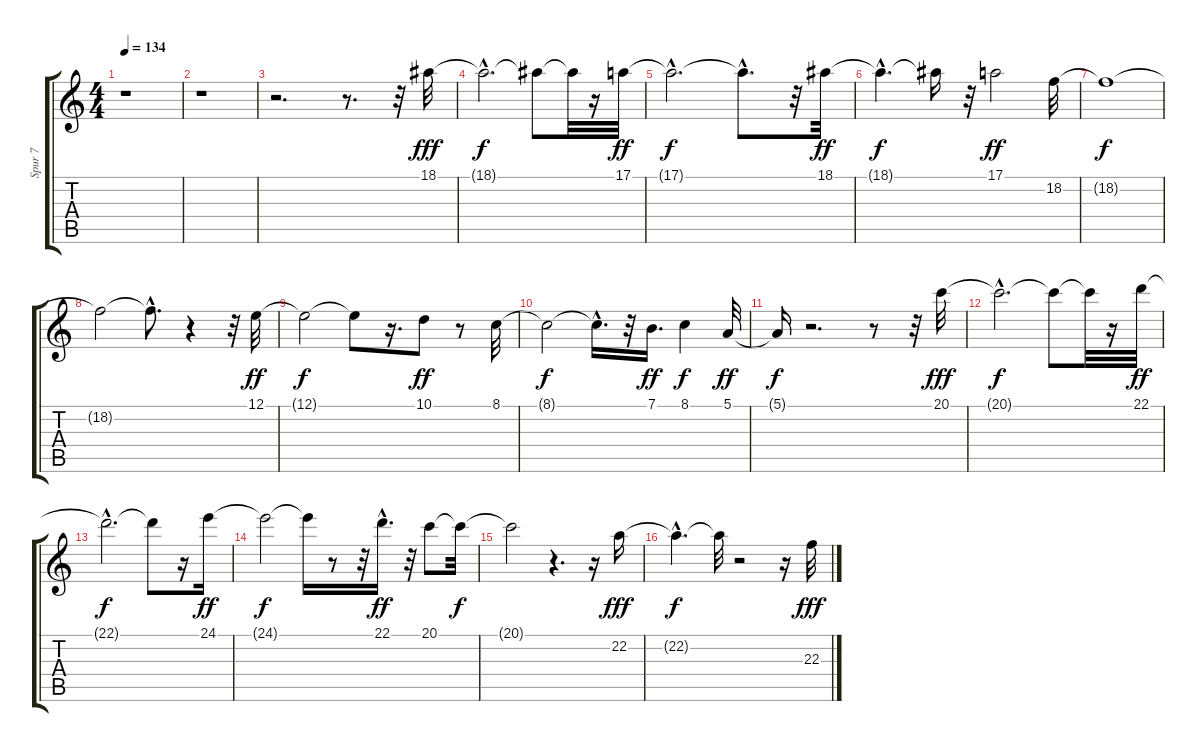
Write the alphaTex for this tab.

\track ("Spur 7" "Spur 7") {instrument synthstrings2}
\staff {score tabs}
\tuning (E4 B3 G3 D3 A2 E2) {hide}
\ts (4 4)
\tempo 134
\clef g2
\ks c
r.1{dy f} |
r.1 |
r.2{d} r.8{d} r.32 18.1.32{dy fff} |
18.1{hac t}.2{d dy f} 18.1{t}.8 18.1{t}.32 r.16 17.1.32{dy ff} |
17.1{hac t}.2{d dy f} 17.1{hac t}.8{d} r.32 18.1.32{dy ff} |
18.1{hac t}.4{d dy f} 18.1{t}.16 r.32 17.1.2{dy ff} 18.2.32 |
18.2{t}.1{dy f} |
18.2{t}.2 18.2{hac t}.8{d} r.4 r.32 12.1.32{dy ff} |
12.1{t}.2{dy f} 12.1{t}.8 r.16{d} 10.1.8{dy ff} r.8 8.1.32 |
8.1{t}.2{dy f} 8.1{hac t}.16{d} r.32 7.1.16{d dy ff} 8.1.4{dy f} 5.1.32{dy ff} |
5.1{t}.16{dy f} r.2{d} r.8 r.32 20.1.32{dy fff} |
20.1{hac t}.2{d dy f} 20.1{t}.8 20.1{t}.32 r.16 22.1.32{dy ff} |
22.1{hac t}.2{d dy f} 22.1{t}.8 r.16 24.1.16{dy ff} |
24.1{t}.2{dy f} 24.1{t}.16 r.8 r.32 22.1{hac}.16{d dy ff} r.32 20.1.8 20.1{t}.32{dy f} |
20.1{t}.2 r.4{d} r.16 22.2.16{dy fff} |
22.2{hac t}.4{d dy f} 22.2{t}.32 r.2 r.16 22.3.32{dy fff}
